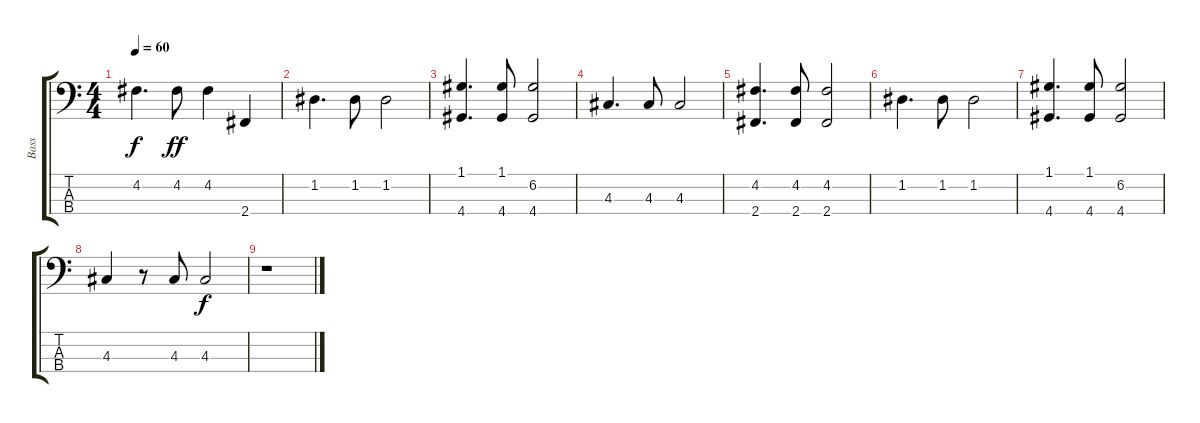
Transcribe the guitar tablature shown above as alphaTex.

\track ("Bass" "Bass") {instrument acousticbass}
\staff {score tabs}
\tuning (G2 D2 A1 E1) {hide}
\ts (4 4)
\tempo 60
\clef f4
\ks c
4.2.4{d dy f} 4.2.8{dy ff} 4.2.4 2.4.4 |
1.2.4{d} 1.2.8 1.2.2 |
(1.1 4.4).4{d} (1.1 4.4).8 (6.2 4.4).2 |
4.3.4{d} 4.3.8 4.3.2 |
(4.2 2.4).4{d} (4.2 2.4).8 (4.2 2.4).2 |
1.2.4{d} 1.2.8 1.2.2 |
(1.1 4.4).4{d} (1.1 4.4).8 (6.2 4.4).2 |
4.3.4 r.8 4.3.8 4.3.2{dy f} |
r.1
